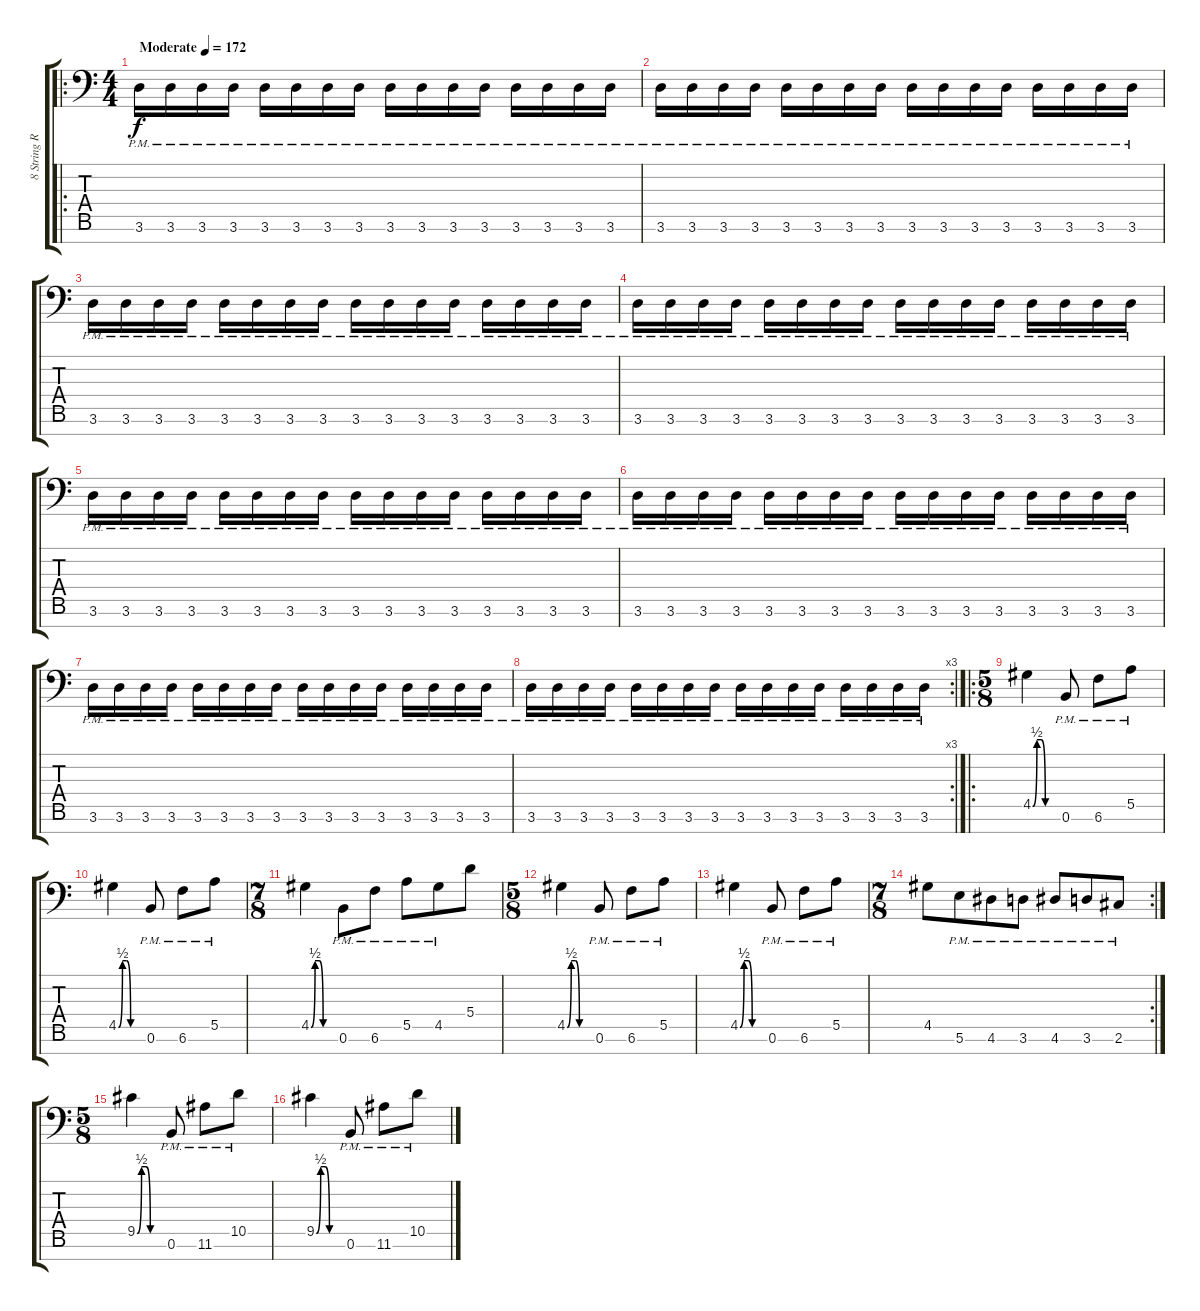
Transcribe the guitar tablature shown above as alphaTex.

\track ("8 String Rhythm R" "8 String R") {instrument overdrivenguitar}
\staff {score tabs}
\tuning (B3 G3 D3 A2 E2 B1 Gb1) {hide}
\ro
\ts (4 4)
\tempo (172 "Moderate")
\clef f4
\ks c
3.6{pm}.16{dy f instrument overdrivenguitar} 3.6{pm}.16 3.6{pm}.16 3.6{pm}.16 3.6{pm}.16 3.6{pm}.16 3.6{pm}.16 3.6{pm}.16 3.6{pm}.16 3.6{pm}.16 3.6{pm}.16 3.6{pm}.16 3.6{pm}.16 3.6{pm}.16 3.6{pm}.16 3.6{pm}.16 |
3.6{pm}.16 3.6{pm}.16 3.6{pm}.16 3.6{pm}.16 3.6{pm}.16 3.6{pm}.16 3.6{pm}.16 3.6{pm}.16 3.6{pm}.16 3.6{pm}.16 3.6{pm}.16 3.6{pm}.16 3.6{pm}.16 3.6{pm}.16 3.6{pm}.16 3.6{pm}.16 |
3.6{pm}.16 3.6{pm}.16 3.6{pm}.16 3.6{pm}.16 3.6{pm}.16 3.6{pm}.16 3.6{pm}.16 3.6{pm}.16 3.6{pm}.16 3.6{pm}.16 3.6{pm}.16 3.6{pm}.16 3.6{pm}.16 3.6{pm}.16 3.6{pm}.16 3.6{pm}.16 |
3.6{pm}.16 3.6{pm}.16 3.6{pm}.16 3.6{pm}.16 3.6{pm}.16 3.6{pm}.16 3.6{pm}.16 3.6{pm}.16 3.6{pm}.16 3.6{pm}.16 3.6{pm}.16 3.6{pm}.16 3.6{pm}.16 3.6{pm}.16 3.6{pm}.16 3.6{pm}.16 |
3.6{pm}.16 3.6{pm}.16 3.6{pm}.16 3.6{pm}.16 3.6{pm}.16 3.6{pm}.16 3.6{pm}.16 3.6{pm}.16 3.6{pm}.16 3.6{pm}.16 3.6{pm}.16 3.6{pm}.16 3.6{pm}.16 3.6{pm}.16 3.6{pm}.16 3.6{pm}.16 |
3.6{pm}.16 3.6{pm}.16 3.6{pm}.16 3.6{pm}.16 3.6{pm}.16 3.6{pm}.16 3.6{pm}.16 3.6{pm}.16 3.6{pm}.16 3.6{pm}.16 3.6{pm}.16 3.6{pm}.16 3.6{pm}.16 3.6{pm}.16 3.6{pm}.16 3.6{pm}.16 |
3.6{pm}.16 3.6{pm}.16 3.6{pm}.16 3.6{pm}.16 3.6{pm}.16 3.6{pm}.16 3.6{pm}.16 3.6{pm}.16 3.6{pm}.16 3.6{pm}.16 3.6{pm}.16 3.6{pm}.16 3.6{pm}.16 3.6{pm}.16 3.6{pm}.16 3.6{pm}.16 |
\rc 3
3.6{pm}.16 3.6{pm}.16 3.6{pm}.16 3.6{pm}.16 3.6{pm}.16 3.6{pm}.16 3.6{pm}.16 3.6{pm}.16 3.6{pm}.16 3.6{pm}.16 3.6{pm}.16 3.6{pm}.16 3.6{pm}.16 3.6{pm}.16 3.6{pm}.16 3.6{pm}.16 |
\ro
\ts (5 8)
4.5{be (custom 0 0 10 2 20 2 30 0 60 0)}.4 0.6{pm}.8 6.6{pm}.8 5.5{pm}.8 |
4.5{be (custom 0 0 10 2 20 2 30 0 60 0)}.4 0.6{pm}.8 6.6{pm}.8 5.5{pm}.8 |
\ts (7 8)
4.5{be (custom 0 0 10 2 20 2 30 0 60 0)}.4 0.6{pm}.8 6.6{pm}.8 5.5{pm}.8 4.5{pm}.8 5.4.8 |
\ts (5 8)
4.5{be (custom 0 0 10 2 20 2 30 0 60 0)}.4 0.6{pm}.8 6.6{pm}.8 5.5{pm}.8 |
4.5{be (custom 0 0 10 2 20 2 30 0 60 0)}.4 0.6{pm}.8 6.6{pm}.8 5.5{pm}.8 |
\rc 2
\ts (7 8)
4.5.8 5.6{pm}.8 4.6{pm}.8 3.6{pm}.8 4.6{pm}.8 3.6{pm}.8 2.6{pm}.8 |
\ts (5 8)
9.5{be (custom 0 0 10 2 20 2 30 0 60 0)}.4 0.6{pm}.8 11.6{pm}.8 10.5{pm}.8 |
9.5{be (custom 0 0 10 2 20 2 30 0 60 0)}.4 0.6{pm}.8 11.6{pm}.8 10.5{pm}.8
